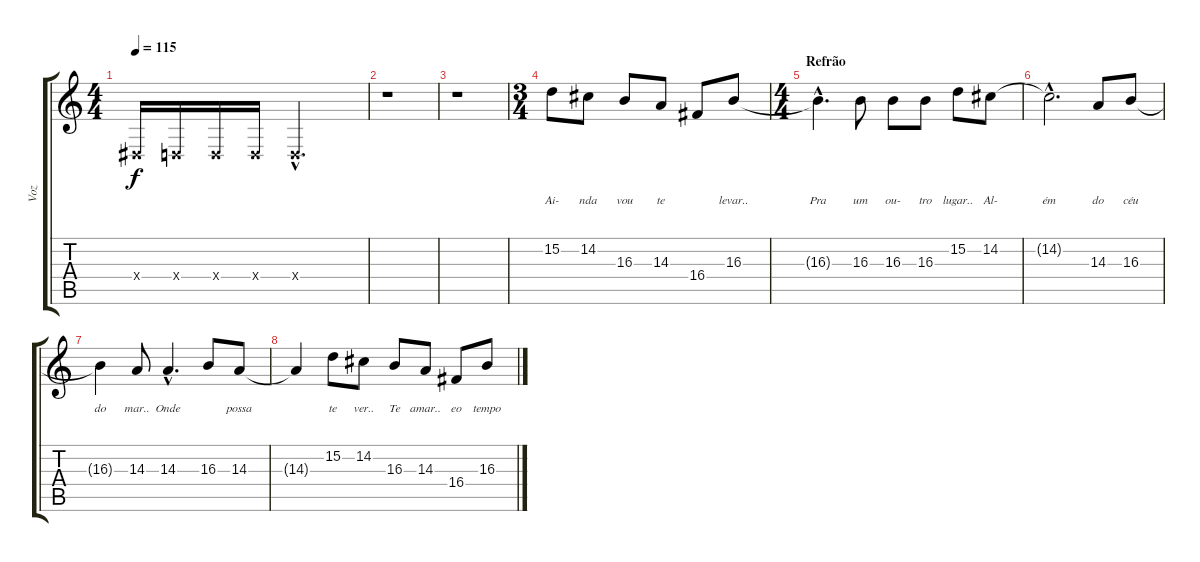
\track ("Voz" "Voz") {instrument tenorsax}
\staff {score tabs}
\tuning (E4 B3 G3 D3 A2 E2) {hide}
\ts (4 4)
\tempo 115
\clef g2
\ks c
1.4{x}.16{dy f} 0.4{x}.16 0.4{x}.16 0.4{x}.16 0.4{hac x}.2{d} |
r.1 |
r.1 |
\ts (3 4)
15.2.8{lyrics (0 "") lyrics (1 "Ai-") lyrics (2 "") lyrics (3 "") lyrics (4 "") volume 16} 14.2.8{lyrics (0 "") lyrics (1 "nda") lyrics (2 "") lyrics (3 "") lyrics (4 "")} 16.3.8{lyrics (0 "") lyrics (1 "vou") lyrics (2 "") lyrics (3 "") lyrics (4 "")} 14.3.8{lyrics (0 "") lyrics (1 "te") lyrics (2 "") lyrics (3 "") lyrics (4 "")} 16.4.8{lyrics (0 "") lyrics (1 "") lyrics (2 "") lyrics (3 "") lyrics (4 "")} 16.3.8{lyrics (0 "") lyrics (1 "levar..") lyrics (2 "") lyrics (3 "") lyrics (4 "")} |
\ts (4 4)
\section ("" "Refrão")
16.3{hac t}.4{d lyrics (0 "") lyrics (1 "Pra") lyrics (2 "") lyrics (3 "") lyrics (4 "")} 16.3.8{lyrics (0 "") lyrics (1 "um") lyrics (2 "") lyrics (3 "") lyrics (4 "")} 16.3.8{lyrics (0 "") lyrics (1 "ou-") lyrics (2 "") lyrics (3 "") lyrics (4 "")} 16.3.8{lyrics (0 "") lyrics (1 "tro") lyrics (2 "") lyrics (3 "") lyrics (4 "")} 15.2.8{lyrics (0 "") lyrics (1 "lugar..") lyrics (2 "") lyrics (3 "") lyrics (4 "")} 14.2.8{lyrics (0 "") lyrics (1 "Al-") lyrics (2 "") lyrics (3 "") lyrics (4 "")} |
14.2{hac t}.2{d lyrics (0 "") lyrics (1 "ém") lyrics (2 "") lyrics (3 "") lyrics (4 "")} 14.3.8{lyrics (0 "") lyrics (1 "do") lyrics (2 "") lyrics (3 "") lyrics (4 "")} 16.3.8{lyrics (0 "") lyrics (1 "céu") lyrics (2 "") lyrics (3 "") lyrics (4 "")} |
16.3{t}.4{lyrics (0 "") lyrics (1 "do") lyrics (2 "") lyrics (3 "") lyrics (4 "")} 14.3.8{lyrics (0 "") lyrics (1 "mar..") lyrics (2 "") lyrics (3 "") lyrics (4 "")} 14.3{hac}.4{d lyrics (0 "") lyrics (1 "Onde") lyrics (2 "") lyrics (3 "") lyrics (4 "")} 16.3.8{lyrics (0 "") lyrics (1 "") lyrics (2 "") lyrics (3 "") lyrics (4 "")} 14.3.8{lyrics (0 "") lyrics (1 "possa") lyrics (2 "") lyrics (3 "") lyrics (4 "")} |
14.3{t}.4{lyrics (0 "") lyrics (1 "") lyrics (2 "") lyrics (3 "") lyrics (4 "")} 15.2.8{lyrics (0 "") lyrics (1 "te") lyrics (2 "") lyrics (3 "") lyrics (4 "")} 14.2.8{lyrics (0 "") lyrics (1 "ver..") lyrics (2 "") lyrics (3 "") lyrics (4 "")} 16.3.8{lyrics (0 "") lyrics (1 "Te") lyrics (2 "") lyrics (3 "") lyrics (4 "")} 14.3.8{lyrics (0 "") lyrics (1 "amar..") lyrics (2 "") lyrics (3 "") lyrics (4 "")} 16.4.8{lyrics (0 "") lyrics (1 "eo") lyrics (2 "") lyrics (3 "") lyrics (4 "")} 16.3.8{lyrics (0 "") lyrics (1 "tempo") lyrics (2 "") lyrics (3 "") lyrics (4 "")}
